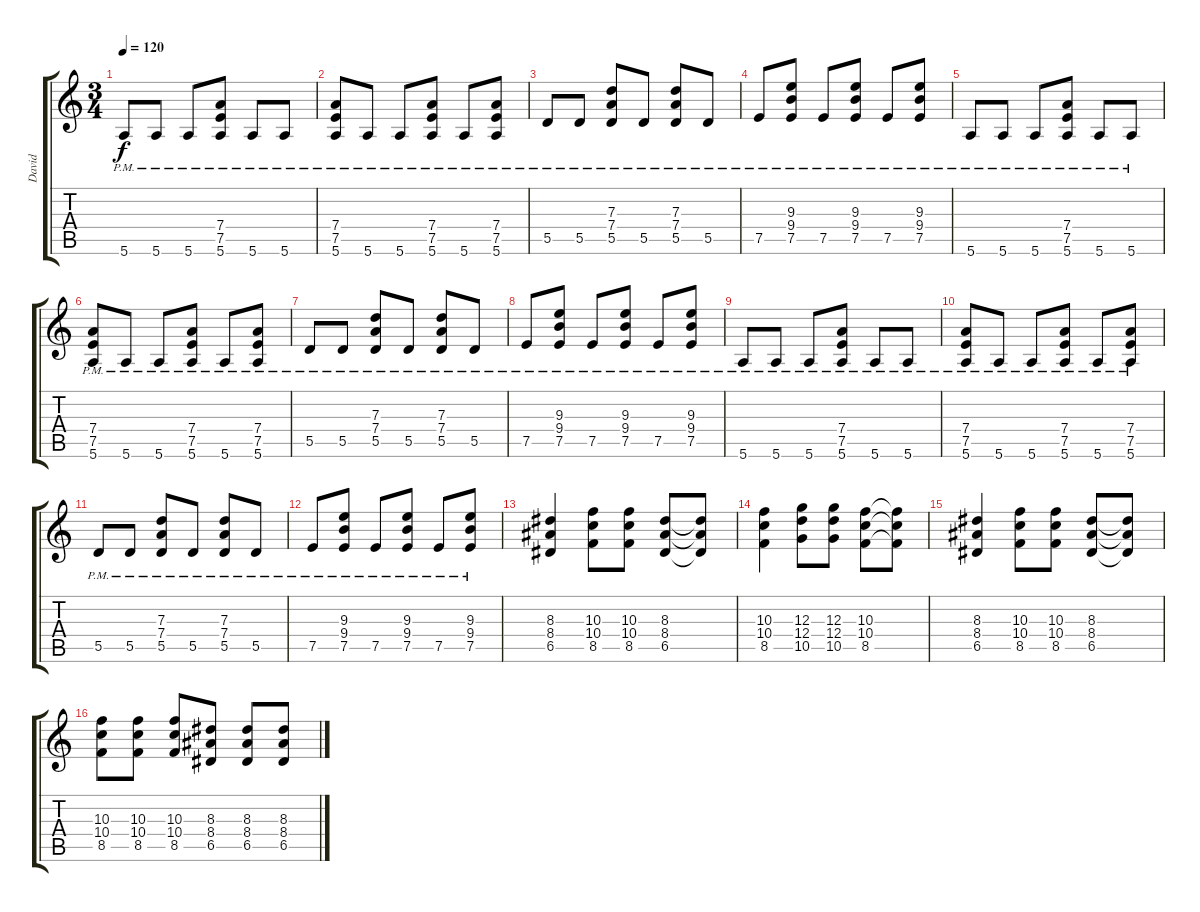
\track ("David" "David") {instrument electricguitarclean}
\staff {score tabs}
\tuning (E4 B3 G3 D3 A2 E2) {hide}
\ts (3 4)
\tempo 120
\clef g2
\ks c
5.6{pm}.8{dy f} 5.6{pm}.8 5.6{pm}.8 (7.4 7.5 5.6{pm}).8 5.6{pm}.8 5.6{pm}.8 |
(7.4 7.5 5.6{pm}).8 5.6{pm}.8 5.6{pm}.8 (7.4 7.5 5.6{pm}).8 5.6{pm}.8 (7.4 7.5 5.6{pm}).8 |
5.5{pm}.8 5.5{pm}.8 (7.3 7.4 5.5{pm}).8 5.5{pm}.8 (7.3 7.4 5.5{pm}).8 5.5{pm}.8 |
7.5{pm}.8 (9.3 9.4 7.5{pm}).8 7.5{pm}.8 (9.3 9.4 7.5{pm}).8 7.5{pm}.8 (9.3 9.4 7.5{pm}).8 |
5.6{pm}.8 5.6{pm}.8 5.6{pm}.8 (7.4 7.5 5.6{pm}).8 5.6{pm}.8 5.6{pm}.8 |
(7.4 7.5 5.6{pm}).8 5.6{pm}.8 5.6{pm}.8 (7.4 7.5 5.6{pm}).8 5.6{pm}.8 (7.4 7.5 5.6{pm}).8 |
5.5{pm}.8 5.5{pm}.8 (7.3 7.4 5.5{pm}).8 5.5{pm}.8 (7.3 7.4 5.5{pm}).8 5.5{pm}.8 |
7.5{pm}.8 (9.3 9.4 7.5{pm}).8 7.5{pm}.8 (9.3 9.4 7.5{pm}).8 7.5{pm}.8 (9.3 9.4 7.5{pm}).8 |
5.6{pm}.8 5.6{pm}.8 5.6{pm}.8 (7.4 7.5 5.6{pm}).8 5.6{pm}.8 5.6{pm}.8 |
(7.4 7.5 5.6{pm}).8 5.6{pm}.8 5.6{pm}.8 (7.4 7.5 5.6{pm}).8 5.6{pm}.8 (7.4 7.5 5.6{pm}).8 |
5.5{pm}.8 5.5{pm}.8 (7.3 7.4 5.5{pm}).8 5.5{pm}.8 (7.3 7.4 5.5{pm}).8 5.5{pm}.8 |
7.5{pm}.8 (9.3 9.4 7.5{pm}).8 7.5{pm}.8 (9.3 9.4 7.5{pm}).8 7.5{pm}.8 (9.3 9.4 7.5{pm}).8 |
(8.3 8.4 6.5).4 (10.3 10.4 8.5).8 (10.3 10.4 8.5).8 (8.3 8.4 6.5).8 (8.3{t} 8.4{t} 6.5{t}).8 |
(10.3 10.4 8.5).4 (12.3 12.4 10.5).8 (12.3 12.4 10.5).8 (10.3 10.4 8.5).8 (10.3{t} 10.4{t} 8.5{t}).8 |
(8.3 8.4 6.5).4 (10.3 10.4 8.5).8 (10.3 10.4 8.5).8 (8.3 8.4 6.5).8 (8.3{t} 8.4{t} 6.5{t}).8 |
(10.3 10.4 8.5).8 (10.3 10.4 8.5).8 (10.3 10.4 8.5).8 (8.3 8.4 6.5).8 (8.3 8.4 6.5).8 (8.3 8.4 6.5).8
